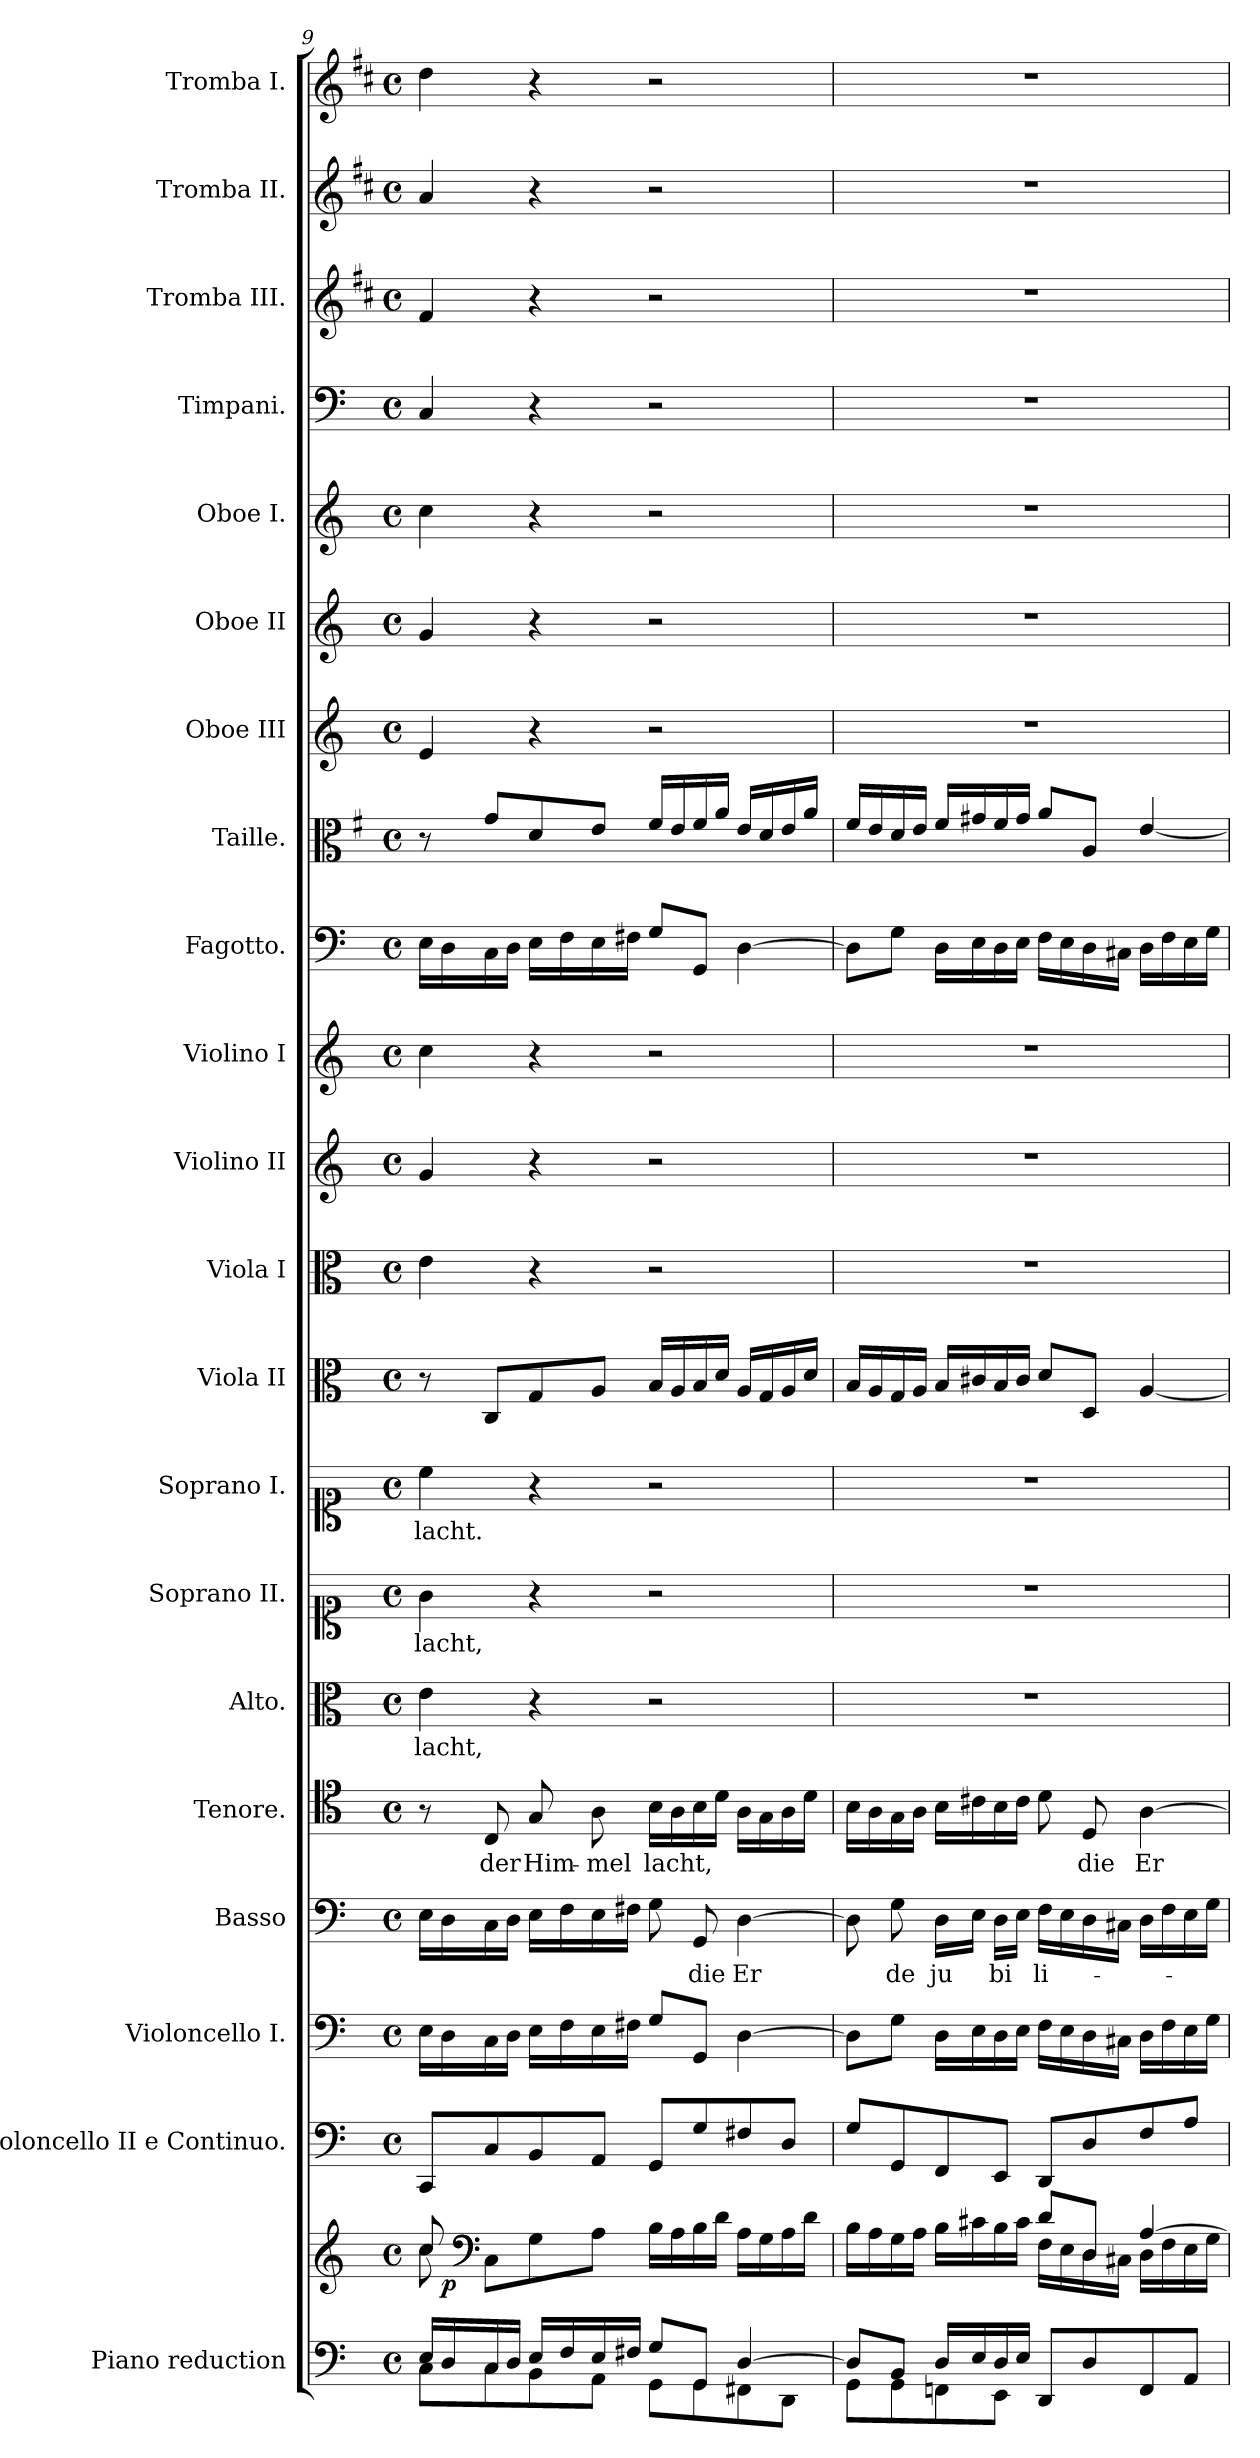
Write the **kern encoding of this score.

**kern	**kern	**dynam	**kern	**kern	**kern	**text	**kern	**text	**kern	**text	**kern	**text	**kern	**text	**kern	**kern	**kern	**kern	**kern	**kern	**kern	**kern	**kern	**kern	**kern	**kern	**kern
*part21	*part21	*part21	*part20	*part19	*part18	*part18	*part17	*part17	*part16	*part16	*part15	*part15	*part14	*part14	*part13	*part12	*part11	*part10	*part9	*part8	*part7	*part6	*part5	*part4	*part3	*part2	*part1
*staff22	*staff21	*staff21/22	*staff20	*staff19	*staff18	*staff18	*staff17	*staff17	*staff16	*staff16	*staff15	*staff15	*staff14	*staff14	*staff13	*staff12	*staff11	*staff10	*staff9	*staff8	*staff7	*staff6	*staff5	*staff4	*staff3	*staff2	*staff1
*I"Piano reduction	*	*	*I"Violoncello II e Continuo.	*I"Violoncello I.	*I"Basso	*	*I"Tenore.	*	*I"Alto.	*	*I"Soprano II.	*	*I"Soprano I.	*	*I"Viola II	*I"Viola I	*I"Violino II	*I"Violino I	*I"Fagotto.	*I"Taille.	*I"Oboe III	*I"Oboe II	*I"Oboe I.	*I"Timpani.	*I"Tromba III.	*I"Tromba II.	*I"Tromba I.
*I'Pno	*	*	*I'Vc	*I'Vc	*	*	*	*	*	*	*	*	*	*	*	*I'Vla	*	*I'Vln	*	*	*I'Ob	*I'Ob	*I'Ob	*I'Timp	*	*	*
*clefF4	*clefG2	*	*clefF4	*clefF4	*clefF4	*	*clefC4	*	*clefC3	*	*clefC1	*	*clefC1	*	*clefC3	*clefC3	*clefG2	*clefG2	*clefF4	*clefC3	*clefG2	*clefG2	*clefG2	*clefF4	*clefG2	*clefG2	*clefG2
*	*	*	*	*ITrd-7c-12	*	*	*	*	*	*	*	*	*	*	*	*	*	*	*	*ITrd4c7	*	*	*	*	*ITrd1c2	*ITrd1c2	*ITrd1c2
*k[]	*k[]	*	*k[]	*k[]	*k[]	*	*k[]	*	*k[]	*	*k[]	*	*k[]	*	*k[]	*k[]	*k[]	*k[]	*k[]	*k[]	*k[]	*k[]	*k[]	*k[]	*k[]	*k[]	*k[]
*M4/4	*M4/4	*	*M4/4	*M4/4	*M4/4	*	*M4/4	*	*M4/4	*	*M4/4	*	*M4/4	*	*M4/4	*M4/4	*M4/4	*M4/4	*M4/4	*M4/4	*M4/4	*M4/4	*M4/4	*M4/4	*M4/4	*M4/4	*M4/4
*met(c)	*met(c)	*	*met(c)	*met(c)	*met(c)	*	*met(c)	*	*met(c)	*	*met(c)	*	*met(c)	*	*met(c)	*met(c)	*met(c)	*met(c)	*met(c)	*met(c)	*met(c)	*met(c)	*met(c)	*met(c)	*met(c)	*met(c)	*met(c)
=9	=9	=9	=9	=9	=9	=9	=9	=9	=9	=9	=9	=9	=9	=9	=9	=9	=9	=9	=9	=9	=9	=9	=9	=9	=9	=9	=9
*^	*^	*	*	*	*	*	*	*	*	*	*	*	*	*	*	*	*	*	*	*	*	*	*	*	*	*	*
!	!	!	!	!	!	!	!	!	!	!	!	!LO:LY:b	!	!LO:LY:b	!	!LO:LY:b	!	!	!	!	!	!	!	!	!	!	!	!	!
*	*	*	*^	*	*	*	*	*	*	*	*	*	*	*	*	*	*	*	*	*	*	*	*	*	*	*	*	*	*
16E/LL	8C\L	8cc/	8cc\	16ryy	.	8CC/L	16e\LL	16E\LL	.	8r	.	4e\	lacht,	4g\	lacht,	4cc\	lacht.	8r	4e\	4g/	4cc\	16E\LL	8r	4e/	4g/	4cc\	4C/	4e/	4g/	4cc\
!	!	!	!	!	!LO:DY:b	!	!	!	!	!	!	!	!	!	!	!	!	!	!	!	!	!	!	!	!	!	!	!	!	!
16D/	.	.	.	2...ryy	p	.	16d\	16D\	.	.	.	.	.	.	.	.	.	.	.	.	.	16D\	.	.	.	.	.	.	.	.
*	*	*clefF4	*	*	*	*	*	*	*	*	*	*	*	*	*	*	*	*	*	*	*	*	*	*	*	*	*	*	*	*
!	!	!	!	!	!	!	!	!	!	!	!LO:LY:b	!	!	!	!	!	!	!	!	!	!	!	!	!	!	!	!	!	!	!
16C/	8C\	8C\L	8ryy	.	.	8C/	16c\	16C\	.	8C/	der	.	.	.	.	.	.	8C/L	.	.	.	16C\	8c/L	.	.	.	.	.	.	.
16D/JJ	.	.	.	.	.	.	16d\JJ	16D\JJ	.	.	.	.	.	.	.	.	.	.	.	.	.	16D\JJ	.	.	.	.	.	.	.	.
!	!	!	!	!	!	!	!	!	!	!	!LO:LY:b	!	!	!	!	!	!	!	!	!	!	!	!	!	!	!	!	!	!	!
16E/LL	8BB\	8G\	4ryy	.	.	8BB/	16e\LL	16E\LL	.	8G/	Him-	4r	.	4r	.	4r	.	8G/	4r	4r	4r	16E\LL	8G/	4r	4r	4r	4r	4r	4r	4r
16F/	.	.	.	.	.	.	16f\	16F\	.	.	.	.	.	.	.	.	.	.	.	.	.	16F\	.	.	.	.	.	.	.	.
!	!	!	!	!	!	!	!	!	!	!	!LO:LY:b	!	!	!	!	!	!	!	!	!	!	!	!	!	!	!	!	!	!	!
16E/	8AA\J	8A\J	.	.	.	8AA/J	16e\	16E\	.	8A\	-mel	.	.	.	.	.	.	8A/J	.	.	.	16E\	8A/J	.	.	.	.	.	.	.
16F#X/JJ	.	.	.	.	.	.	16f#X\JJ	16F#X\JJ	.	.	.	.	.	.	.	.	.	.	.	.	.	16F#X\JJ	.	.	.	.	.	.	.	.
!	!	!	!	!	!	!	!	!	!	!	!LO:LY:b	!	!	!	!	!	!	!	!	!	!	!	!	!	!	!	!	!	!	!
8G/L	8GG\L	16B\LL	2ryy	.	.	8GG/L	8g/L	8G\	.	16B\LL	lacht,	2r	.	2r	.	2r	.	16B/LL	2r	2r	2r	8G/L	16B/LL	2r	2r	2r	2r	2r	2r	2r
.	.	16A\	.	.	.	.	.	.	.	16A\	.	.	.	.	.	.	.	16A/	.	.	.	.	16A/	.	.	.	.	.	.	.
!	!	!	!	!	!	!	!	!	!LO:LY:b	!	!	!	!	!	!	!	!	!	!	!	!	!	!	!	!	!	!	!	!	!
8GG/J	8GG\	16B\	.	.	.	8G/	8G/J	8GG/	die	16B\	.	.	.	.	.	.	.	16B/	.	.	.	8GG/J	16B/	.	.	.	.	.	.	.
.	.	16d\JJ	.	.	.	.	.	.	.	16d\JJ	.	.	.	.	.	.	.	16d/JJ	.	.	.	.	16d/JJ	.	.	.	.	.	.	.
!	!	!	!	!	!	!	!	!	!LO:LY:b	!	!	!	!	!	!	!	!	!	!	!	!	!	!	!	!	!	!	!	!	!
[4D/	8FF#X\	16A\LL	.	.	.	8F#X/	[4d\	[4D\	Er	16A\LL	.	.	.	.	.	.	.	16A/LL	.	.	.	[4D\	16A/LL	.	.	.	.	.	.	.
.	.	16G\	.	.	.	.	.	.	.	16G\	.	.	.	.	.	.	.	16G/	.	.	.	.	16G/	.	.	.	.	.	.	.
.	8DD\J	16A\	.	.	.	8D/J	.	.	.	16A\	.	.	.	.	.	.	.	16A/	.	.	.	.	16A/	.	.	.	.	.	.	.
.	.	16d\JJ	.	.	.	.	.	.	.	16d\JJ	.	.	.	.	.	.	.	16d/JJ	.	.	.	.	16d/JJ	.	.	.	.	.	.	.
*	*	*	*v	*v	*	*	*	*	*	*	*	*	*	*	*	*	*	*	*	*	*	*	*	*	*	*	*	*	*	*
=10	=10	=10	=10	=10	=10	=10	=10	=10	=10	=10	=10	=10	=10	=10	=10	=10	=10	=10	=10	=10	=10	=10	=10	=10	=10	=10	=10	=10	=10
8D/L]	8GG\L	16B\LL	2ryy	.	8G/L	8d\L]	8D\]	.	16B\LL	.	1r	.	1r	.	1r	.	16B/LL	1r	1r	1r	8D\L]	16B/LL	1r	1r	1r	1r	1r	1r	1r
.	.	16A\	.	.	.	.	.	.	16A\	.	.	.	.	.	.	.	16A/	.	.	.	.	16A/	.	.	.	.	.	.	.
!	!	!	!	!	!	!	!	!LO:LY:b	!	!	!	!	!	!	!	!	!	!	!	!	!	!	!	!	!	!	!	!	!
8BB/J	8GG\	16G\	.	.	8GG/	8g\J	8G\	de	16G\	.	.	.	.	.	.	.	16G/	.	.	.	8G\J	16G/	.	.	.	.	.	.	.
.	.	16A\JJ	.	.	.	.	.	.	16A\JJ	.	.	.	.	.	.	.	16A/JJ	.	.	.	.	16A/JJ	.	.	.	.	.	.	.
!	!	!	!	!	!	!	!	!LO:LY:b	!	!	!	!	!	!	!	!	!	!	!	!	!	!	!	!	!	!	!	!	!
16D/LL	8FFn\	16B\LL	.	.	8FF/	16d\LL	16D\LL	ju	16B\LL	.	.	.	.	.	.	.	16B/LL	.	.	.	16D\LL	16B/LL	.	.	.	.	.	.	.
16E/	.	16c#X\	.	.	.	16e\	16E\JJ	.	16c#X\	.	.	.	.	.	.	.	16c#X/	.	.	.	16E\	16c#X/	.	.	.	.	.	.	.
!	!	!	!	!	!	!	!	!LO:LY:b	!	!	!	!	!	!	!	!	!	!	!	!	!	!	!	!	!	!	!	!	!
16D/	8EE\J	16B\	.	.	8EE/J	16d\	16D\LL	bi	16B\	.	.	.	.	.	.	.	16B/	.	.	.	16D\	16B/	.	.	.	.	.	.	.
16E/JJ	.	16c#\JJ	.	.	.	16e\JJ	16E\JJ	.	16c#\JJ	.	.	.	.	.	.	.	16c#/JJ	.	.	.	16E\JJ	16c#/JJ	.	.	.	.	.	.	.
!	!	!	!	!	!	!	!	!LO:LY:b	!	!	!	!	!	!	!	!	!	!	!	!	!	!	!	!	!	!	!	!	!
8DD/L	2ryy	8d/L	16F\LL	.	8DD/L	16f\LL	16F\LL	li-	8d\	.	.	.	.	.	.	.	8d/L	.	.	.	16F\LL	8d/L	.	.	.	.	.	.	.
.	.	.	16E\	.	.	16e\	16E\	.	.	.	.	.	.	.	.	.	.	.	.	.	16E\	.	.	.	.	.	.	.	.
!	!	!	!	!	!	!	!	!	!	!LO:LY:b	!	!	!	!	!	!	!	!	!	!	!	!	!	!	!	!	!	!	!
8D/	.	8D/J	16D\	.	8D/	16d\	16D\	.	8D/	die	.	.	.	.	.	.	8D/J	.	.	.	16D\	8D/J	.	.	.	.	.	.	.
.	.	.	16C#X\JJ	.	.	16c#X\JJ	16C#X\JJ	.	.	.	.	.	.	.	.	.	.	.	.	.	16C#X\JJ	.	.	.	.	.	.	.	.
!	!	!	!	!	!	!	!	!	!	!LO:LY:b	!	!	!	!	!	!	!	!	!	!	!	!	!	!	!	!	!	!	!
8FF/	.	[4A/	16D\LL	.	8F/	16d\LL	16D\LL	.	[4A\	Er	.	.	.	.	.	.	[4A/	.	.	.	16D\LL	[4A/	.	.	.	.	.	.	.
.	.	.	16F\	.	.	16f\	16F\	.	.	.	.	.	.	.	.	.	.	.	.	.	16F\	.	.	.	.	.	.	.	.
8AA/J	.	.	16E\	.	8A/J	16e\	16E\	.	.	.	.	.	.	.	.	.	.	.	.	.	16E\	.	.	.	.	.	.	.	.
.	.	.	16G\JJ	.	.	16g\JJ	16G\JJ	.	.	.	.	.	.	.	.	.	.	.	.	.	16G\JJ	.	.	.	.	.	.	.	.
*v	*v	*	*	*	*	*	*	*	*	*	*	*	*	*	*	*	*	*	*	*	*	*	*	*	*	*	*	*	*
*	*v	*v	*	*	*	*	*	*	*	*	*	*	*	*	*	*	*	*	*	*	*	*	*	*	*	*	*	*
=	=	=	=	=	=	=	=	=	=	=	=	=	=	=	=	=	=	=	=	=	=	=	=	=	=	=	=
*-	*-	*-	*-	*-	*-	*-	*-	*-	*-	*-	*-	*-	*-	*-	*-	*-	*-	*-	*-	*-	*-	*-	*-	*-	*-	*-	*-
